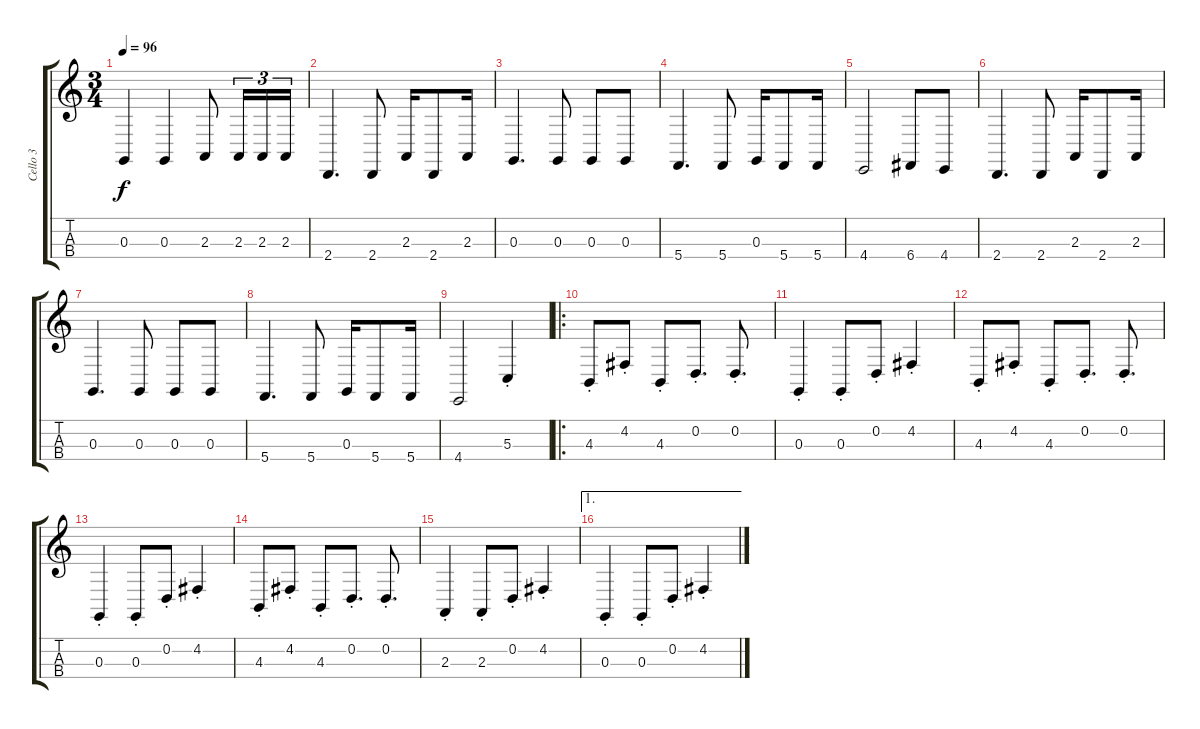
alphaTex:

\track ("Cello 3" "Cello 3") {instrument cello}
\staff {score tabs}
\tuning (A3 D3 G2 C2) {hide}
\ts (3 4)
\tempo 96
\clef g2
\ks c
0.3.4{dy f} 0.3.4 2.3.8 2.3.16{tu (3 2)} 2.3.16{tu (3 2)} 2.3.16{tu (3 2)} |
2.4.4{d} 2.4.8 2.3.16 2.4.8 2.3.16 |
0.3.4{d} 0.3.8 0.3.8 0.3.8 |
5.4.4{d} 5.4.8 0.3.16 5.4.8 5.4.16 |
4.4.2 6.4.8 4.4.8 |
2.4.4{d} 2.4.8 2.3.16 2.4.8 2.3.16 |
0.3.4{d} 0.3.8 0.3.8 0.3.8 |
5.4.4{d} 5.4.8 0.3.16 5.4.8 5.4.16 |
4.4.2 5.3{st}.4 |
\ro
4.3{st}.8 4.2{st}.8 4.3{st}.8 0.2{st}.8{d} 0.2{st}.8{d} |
0.3{st}.4 0.3{st}.8 0.2{st}.8 4.2{st}.4 |
4.3{st}.8 4.2{st}.8 4.3{st}.8 0.2{st}.8{d} 0.2{st}.8{d} |
0.3{st}.4 0.3{st}.8 0.2{st}.8 4.2{st}.4 |
4.3{st}.8 4.2{st}.8 4.3{st}.8 0.2{st}.8{d} 0.2{st}.8{d} |
2.3{st}.4 2.3{st}.8 0.2{st}.8 4.2{st}.4 |
\ae 1
0.3{st}.4 0.3{st}.8 0.2{st}.8 4.2{st}.4
